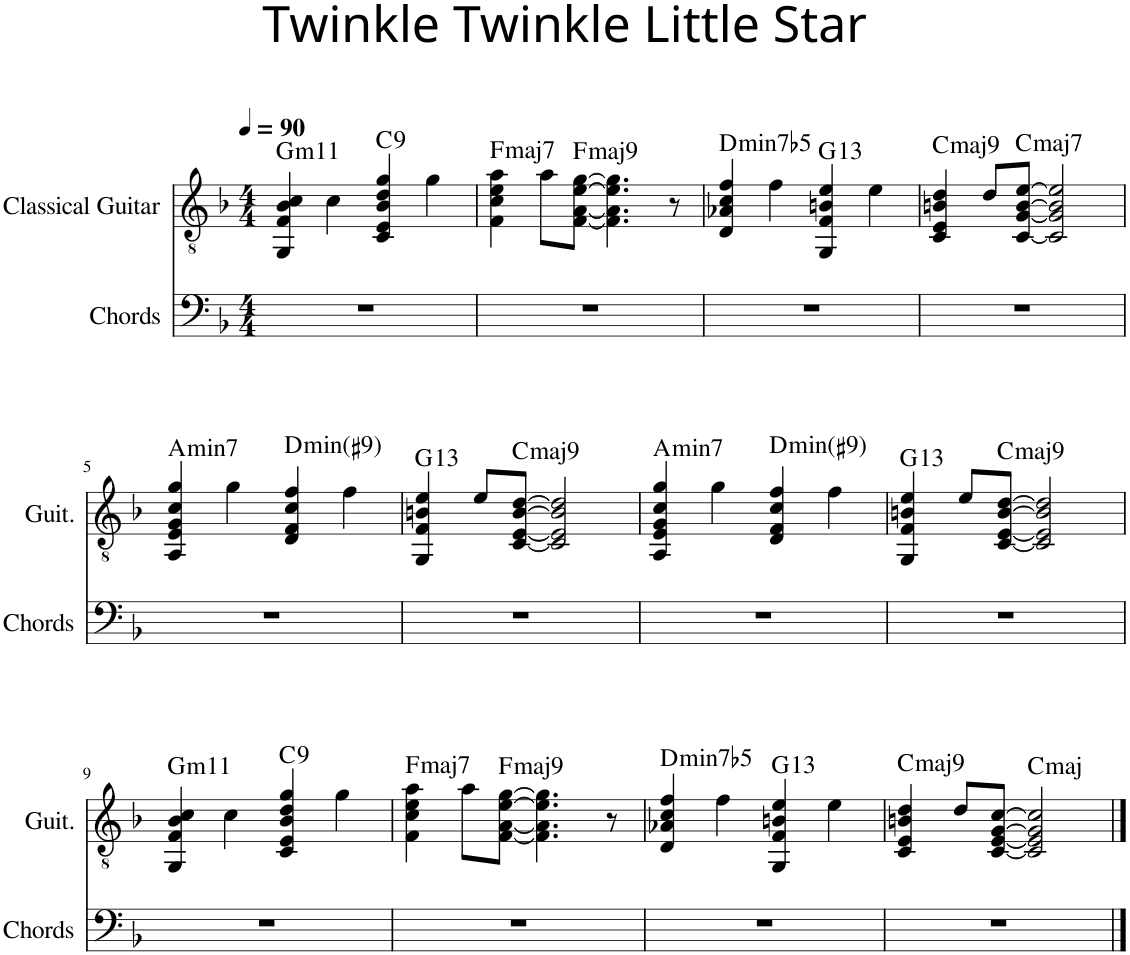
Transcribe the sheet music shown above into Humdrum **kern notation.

**kern	**kern	**harte
*part2	*part1	*part1
*staff2	*staff1	*
*I"Chords	*I"Classical Guitar	*
*I'Chords	*I'Guit.	*
*clefF4	*clefGv2	*
*k[b-]	*k[b-]	*
*M4/4	*M4/4	*
*MM90	*MM90	*
=1	=1	=1
!	!	!LO:H:kt=m11
1r	4GG/ 4F/ 4B-/ 4c/	G:min9(11)
.	4c\	.
!	!	!LO:H:kt=9
.	4C/ 4E/ 4B-/ 4d/ 4g/	C:9
.	4g\	.
=2	=2	=2
!	!	!LO:H:kt=maj7
1r	4F\ 4c\ 4e\ 4a\	F:maj7
.	8a\L	.
!	!	!LO:H:kt=maj9
.	[8F\ [8A\ [8e\ [8g\J	F:maj9
.	4.F\] 4.A\] 4.e\] 4.g\]	.
.	8r	.
=3	=3	=3
!	!	!LO:H:kt=min7b5
1r	4D/ 4A-X/ 4c/ 4f/	D:hdim7
.	4f\	.
!	!	!LO:H:kt=13
.	4GG/ 4F/ 4Bn/ 4e/	G:9(11,13)
.	4e\	.
=4	=4	=4
!	!	!LO:H:kt=maj9
1r	4C/ 4E/ 4Bn/ 4d/	C:maj9
.	8d/L	.
!	!	!LO:H:kt=maj7
.	[8C/ [8G/ [8B/ [8e/J	C:maj7
.	2C/] 2G/] 2B/] 2e/]	.
!!LO:LB:g=z
=5	=5	=5
!	!	!LO:H:kt=min7
1r	4AA/ 4E/ 4G/ 4c/ 4g/	A:min7
.	4g\	.
!	!	!LO:H:kt=min
.	4D/ 4F/ 4c/ 4f/	D:min(#9)
.	4f\	.
=6	=6	=6
!	!	!LO:H:kt=13
1r	4GG/ 4F/ 4Bn/ 4e/	G:9(11,13)
.	8e/L	.
!	!	!LO:H:kt=maj9
.	[8C/ [8E/ [8B/ [8d/J	C:maj9
.	2C/] 2E/] 2B/] 2d/]	.
=7	=7	=7
!	!	!LO:H:kt=min7
1r	4AA/ 4E/ 4G/ 4c/ 4g/	A:min7
.	4g\	.
!	!	!LO:H:kt=min
.	4D/ 4F/ 4c/ 4f/	D:min(#9)
.	4f\	.
=8	=8	=8
!	!	!LO:H:kt=13
1r	4GG/ 4F/ 4Bn/ 4e/	G:9(11,13)
.	8e/L	.
!	!	!LO:H:kt=maj9
.	[8C/ [8E/ [8B/ [8d/J	C:maj9
.	2C/] 2E/] 2B/] 2d/]	.
!!LO:LB:g=z
=9	=9	=9
!	!	!LO:H:kt=m11
1r	4GG/ 4F/ 4B-/ 4c/	G:min9(11)
.	4c\	.
!	!	!LO:H:kt=9
.	4C/ 4E/ 4B-/ 4d/ 4g/	C:9
.	4g\	.
=10	=10	=10
!	!	!LO:H:kt=maj7
1r	4F\ 4c\ 4e\ 4a\	F:maj7
.	8a\L	.
!	!	!LO:H:kt=maj9
.	[8F\ [8A\ [8e\ [8g\J	F:maj9
.	4.F\] 4.A\] 4.e\] 4.g\]	.
.	8r	.
=11	=11	=11
!	!	!LO:H:kt=min7b5
1r	4D/ 4A-X/ 4c/ 4f/	D:hdim7
.	4f\	.
!	!	!LO:H:kt=13
.	4GG/ 4F/ 4Bn/ 4e/	G:9(11,13)
.	4e\	.
=12	=12	=12
!	!	!LO:H:kt=maj9
1r	4C/ 4E/ 4Bn/ 4d/	C:maj9
.	8d/L	.
.	[8C/ [8E/ [8G/ [8c/J	.
!	!	!LO:H:kt=maj
.	2C/] 2E/] 2G/] 2c/]	C:maj
==	==	==
*-	*-	*-
